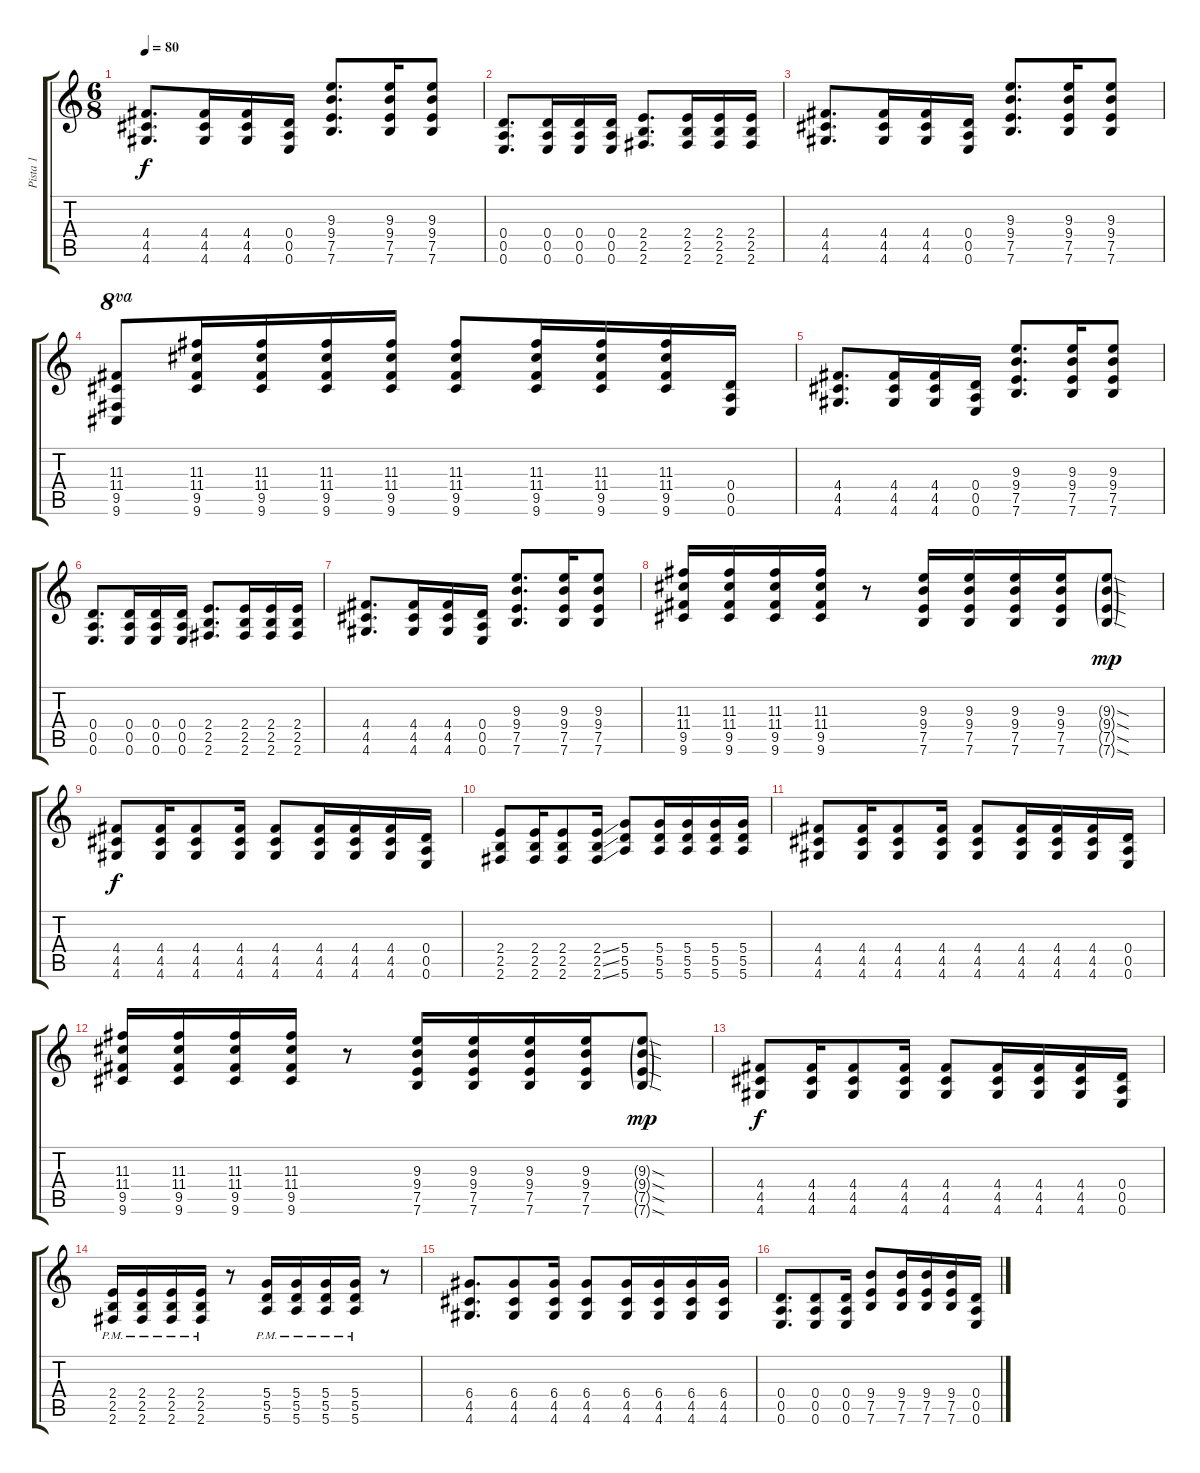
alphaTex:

\track ("Pista 1" "Pista 1") {instrument electricguitarclean}
\staff {score tabs}
\tuning (E4 B3 G3 D3 A2 E2) {hide}
\ts (6 8)
\tempo 80
\clef g2
\ks c
(4.4 4.5 4.6).8{d dy f} (4.4 4.5 4.6).16 (4.4 4.5 4.6).16 (0.4 0.5 0.6).16 (9.3 9.4 7.5 7.6).8{d} (9.3 9.4 7.5 7.6).16 (9.3 9.4 7.5 7.6).8 |
(0.4 0.5 0.6).8{d} (0.4 0.5 0.6).16 (0.4 0.5 0.6).16 (0.4 0.5 0.6).16 (2.4 2.5 2.6).8{d} (2.4 2.5 2.6).16 (2.4 2.5 2.6).16 (2.4 2.5 2.6).16 |
(4.4 4.5 4.6).8{d} (4.4 4.5 4.6).16 (4.4 4.5 4.6).16 (0.4 0.5 0.6).16 (9.3 9.4 7.5 7.6).8{d} (9.3 9.4 7.5 7.6).16 (9.3 9.4 7.5 7.6).8 |
(11.3 11.4 9.5 9.6).8{ot 8va} (11.3 11.4 9.5 9.6).16 (11.3 11.4 9.5 9.6).16 (11.3 11.4 9.5 9.6).16 (11.3 11.4 9.5 9.6).16 (11.3 11.4 9.5 9.6).8 (11.3 11.4 9.5 9.6).16 (11.3 11.4 9.5 9.6).16 (11.3 11.4 9.5 9.6).16 (0.4 0.5 0.6).16 |
(4.4 4.5 4.6).8{d} (4.4 4.5 4.6).16 (4.4 4.5 4.6).16 (0.4 0.5 0.6).16 (9.3 9.4 7.5 7.6).8{d} (9.3 9.4 7.5 7.6).16 (9.3 9.4 7.5 7.6).8 |
(0.4 0.5 0.6).8{d} (0.4 0.5 0.6).16 (0.4 0.5 0.6).16 (0.4 0.5 0.6).16 (2.4 2.5 2.6).8{d} (2.4 2.5 2.6).16 (2.4 2.5 2.6).16 (2.4 2.5 2.6).16 |
(4.4 4.5 4.6).8{d} (4.4 4.5 4.6).16 (4.4 4.5 4.6).16 (0.4 0.5 0.6).16 (9.3 9.4 7.5 7.6).8{d} (9.3 9.4 7.5 7.6).16 (9.3 9.4 7.5 7.6).8 |
(11.3 11.4 9.5 9.6).16 (11.3 11.4 9.5 9.6).16 (11.3 11.4 9.5 9.6).16 (11.3 11.4 9.5 9.6).16 r.8 (9.3 9.4 7.5 7.6).16 (9.3 9.4 7.5 7.6).16 (9.3 9.4 7.5 7.6).16 (9.3 9.4 7.5 7.6).16 (9.3{sod g} 9.4{sod g} 7.5{sod g} 7.6{sod g}).8{dy mp} |
(4.4 4.5 4.6).8{dy f} (4.4 4.5 4.6).16 (4.4 4.5 4.6).8 (4.4 4.5 4.6).16 (4.4 4.5 4.6).8 (4.4 4.5 4.6).16 (4.4 4.5 4.6).16 (4.4 4.5 4.6).16 (0.4 0.5 0.6).16 |
(2.4 2.5 2.6).8 (2.4 2.5 2.6).16 (2.4 2.5 2.6).8 (2.4{ss} 2.5{ss} 2.6{ss}).16 (5.4 5.5 5.6).8 (5.4 5.5 5.6).16 (5.4 5.5 5.6).16 (5.4 5.5 5.6).16 (5.4 5.5 5.6).16 |
(4.4 4.5 4.6).8 (4.4 4.5 4.6).16 (4.4 4.5 4.6).8 (4.4 4.5 4.6).16 (4.4 4.5 4.6).8 (4.4 4.5 4.6).16 (4.4 4.5 4.6).16 (4.4 4.5 4.6).16 (0.4 0.5 0.6).16 |
(11.3 11.4 9.5 9.6).16 (11.3 11.4 9.5 9.6).16 (11.3 11.4 9.5 9.6).16 (11.3 11.4 9.5 9.6).16 r.8 (9.3 9.4 7.5 7.6).16 (9.3 9.4 7.5 7.6).16 (9.3 9.4 7.5 7.6).16 (9.3 9.4 7.5 7.6).16 (9.3{sod g} 9.4{sod g} 7.5{sod g} 7.6{sod g}).8{dy mp} |
(4.4 4.5 4.6).8{dy f} (4.4 4.5 4.6).16 (4.4 4.5 4.6).8 (4.4 4.5 4.6).16 (4.4 4.5 4.6).8 (4.4 4.5 4.6).16 (4.4 4.5 4.6).16 (4.4 4.5 4.6).16 (0.4 0.5 0.6).16 |
(2.4{pm} 2.5{pm} 2.6{pm}).16 (2.4{pm} 2.5{pm} 2.6{pm}).16 (2.4{pm} 2.5{pm} 2.6{pm}).16 (2.4{pm} 2.5{pm} 2.6{pm}).16 r.8 (5.4{pm} 5.5{pm} 5.6{pm}).16 (5.4{pm} 5.5{pm} 5.6{pm}).16 (5.4{pm} 5.5{pm} 5.6{pm}).16 (5.4{pm} 5.5{pm} 5.6{pm}).16 r.8 |
(6.4 4.5 4.6).8{d} (6.4 4.5 4.6).8 (6.4 4.5 4.6).16 (6.4 4.5 4.6).8 (6.4 4.5 4.6).16 (6.4 4.5 4.6).16 (6.4 4.5 4.6).16 (6.4 4.5 4.6).16 |
(0.4 0.5 0.6).8{d} (0.4 0.5 0.6).8 (0.4 0.5 0.6).16 (9.4 7.5 7.6).8 (9.4 7.5 7.6).16 (9.4 7.5 7.6).16 (9.4 7.5 7.6).16 (0.4 0.5 0.6).16
